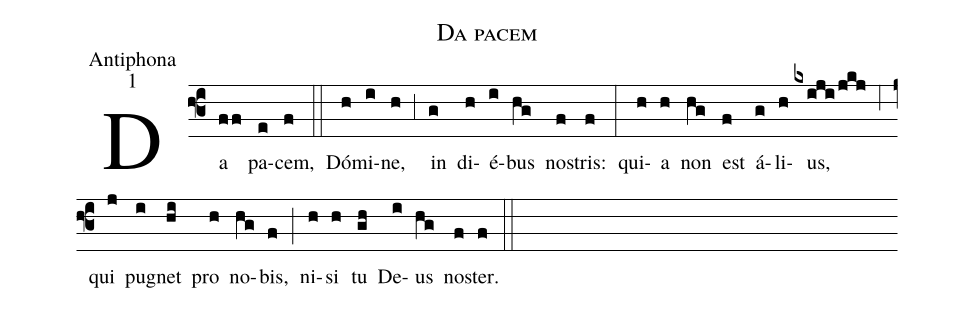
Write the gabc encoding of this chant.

name:Da pacem;
office-part:Antiphona;
mode:1;
%%
(f3) Da(ff) pa(e)cem,(f) (::) Dó(h)mi(i)ne,(h) (;3) in(g) di(h)é(i)bus(hg) no(f)stris:(f) (:) qui(h)a(h) non(hg) est(f) á(g)li(h)us,(kxiji/jkj) (;6) qui(j) pu(i)gnet(hi) pro(h) no(hg)bis,(f) (;) ni(h)si(h) tu(gh) De(i)us(hg) no(f)ster.(f) (::)
